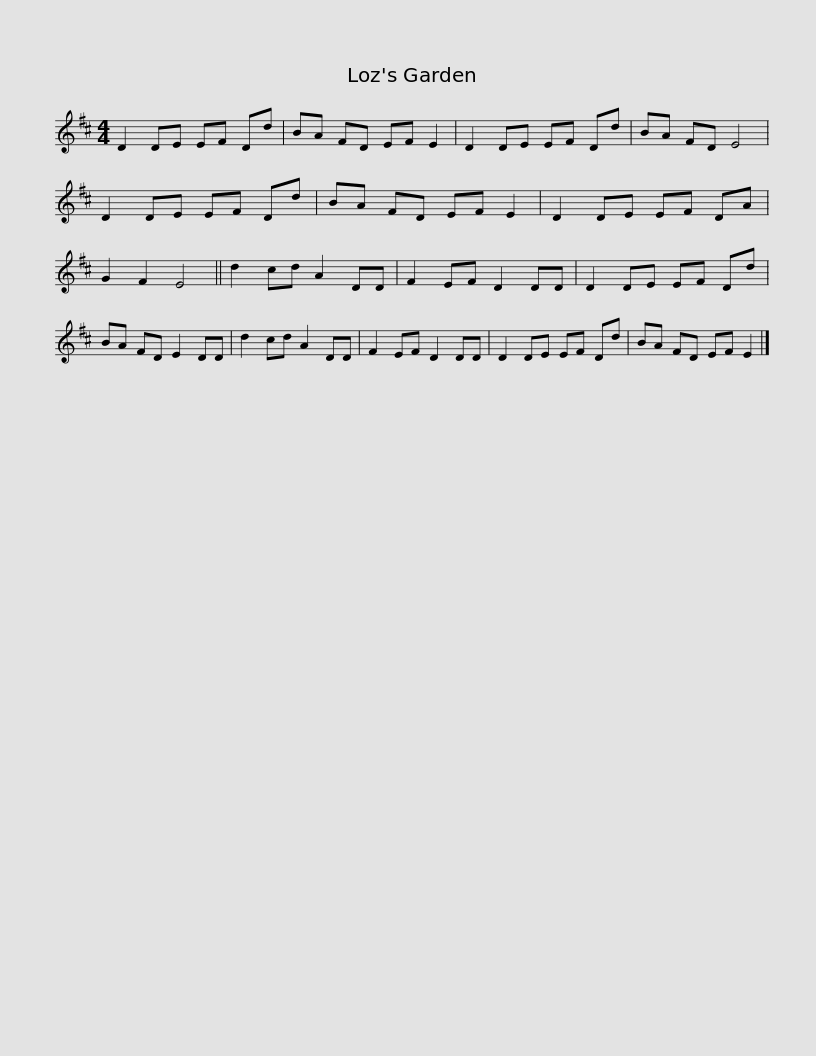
X:1
L:1/8
M:4/4
I:linebreak $
K:D
V:1 treble
V:1
 D2 DE EF Dd | BA FD EF E2 | D2 DE EF Dd | BA FD E4 | D2 DE EF Dd | %5
 BA FD EF E2 |$ D2 DE EF DA | G2 F2 E4 || d2 cd A2 DD | F2 EF D2 DD | %10
 D2 DE EF Dd | BA FD E2 DD | d2 cd A2 DD |$ F2 EF D2 DD | D2 DE EF Dd | %15
 BA FD EF E2 |] %16
